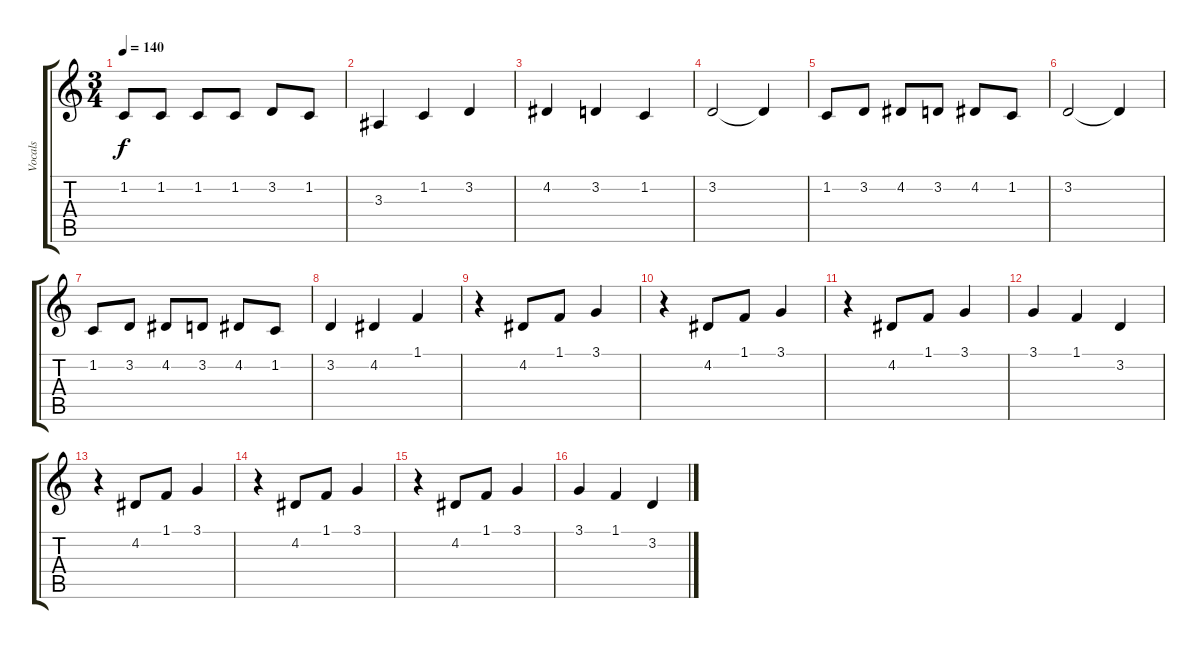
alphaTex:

\track ("Vocals" "Vocals") {instrument flute}
\staff {score tabs}
\tuning (E4 B3 G3 D3 A2 E2) {hide}
\ts (3 4)
\tempo 140
\clef g2
\ks c
1.2.8{dy f} 1.2.8 1.2.8 1.2.8 3.2.8 1.2.8 |
3.3.4 1.2.4 3.2.4 |
4.2.4 3.2.4 1.2.4 |
3.2.2 3.2{t}.4 |
1.2.8 3.2.8 4.2.8 3.2.8 4.2.8 1.2.8 |
3.2.2 3.2{t}.4 |
1.2.8 3.2.8 4.2.8 3.2.8 4.2.8 1.2.8 |
3.2.4 4.2.4 1.1.4 |
r.4 4.2.8 1.1.8 3.1.4 |
r.4 4.2.8 1.1.8 3.1.4 |
r.4 4.2.8 1.1.8 3.1.4 |
3.1.4 1.1.4 3.2.4 |
r.4 4.2.8 1.1.8 3.1.4 |
r.4 4.2.8 1.1.8 3.1.4 |
r.4 4.2.8 1.1.8 3.1.4 |
3.1.4 1.1.4 3.2.4
